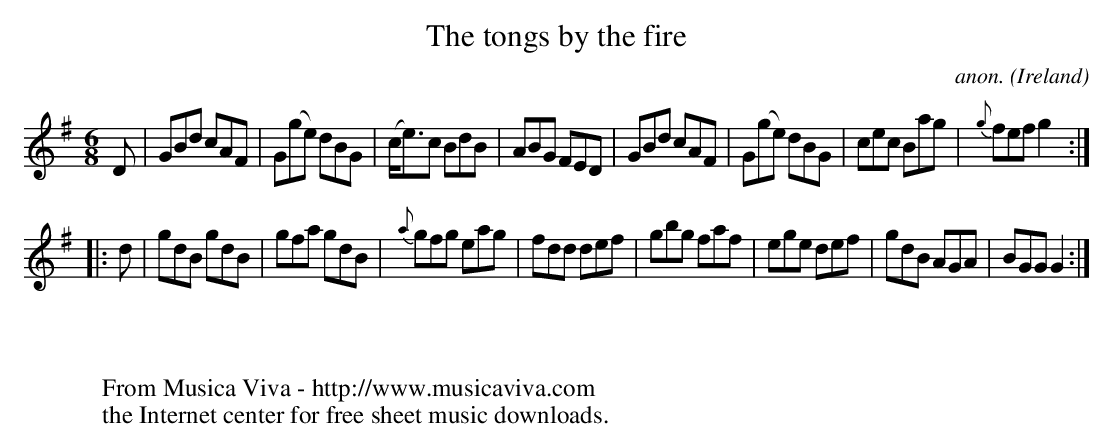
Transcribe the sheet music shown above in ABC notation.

X:1
T:The tongs by the fire
C:anon.
O:Ireland
M:6/8
L:1/8
K:G
D|GBd cAF|G(ge) dBG|(c<e)c BdB|ABG FED|GBd cAF|G(ge) dBG|cec Bag|{g}fef g2:|
|:d|gdB gdB|gfa gdB|{a}gfg eag|fdd def|gbg faf|ege def|gdB AGA|BGG G2:|
W:
W:
W: From Musica Viva - http://www.musicaviva.com
W: the Internet center for free sheet music downloads.
